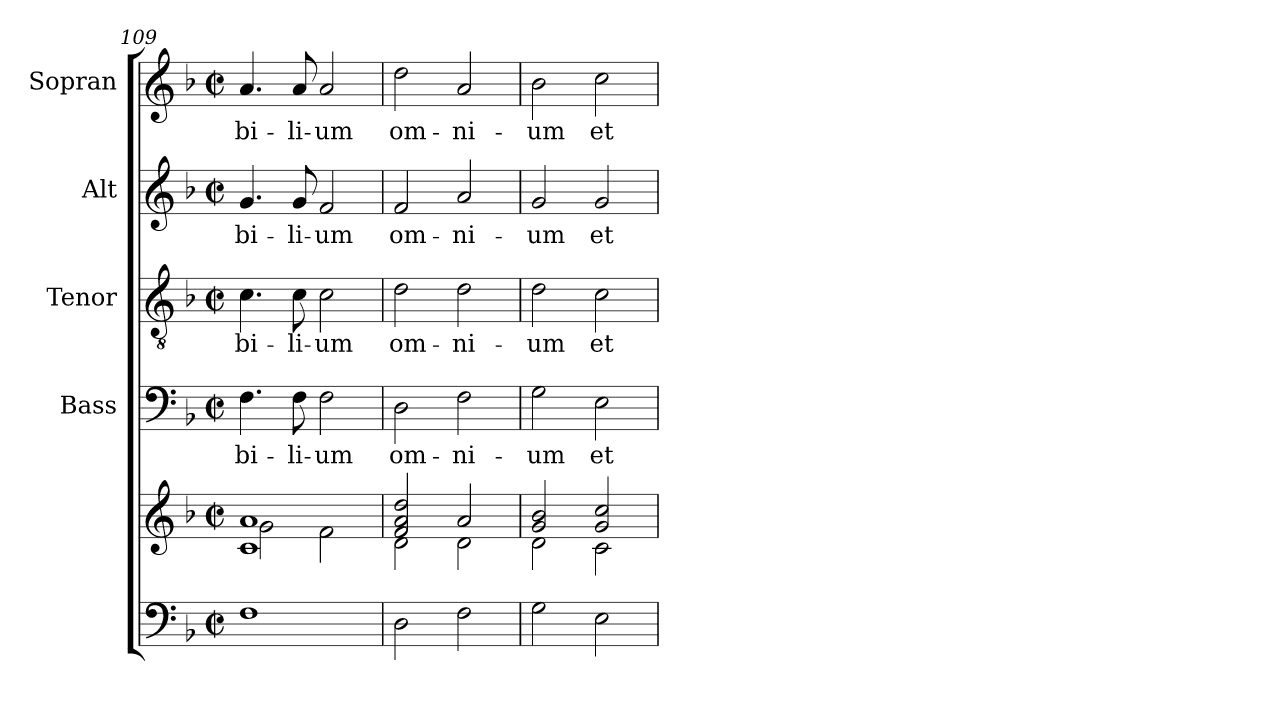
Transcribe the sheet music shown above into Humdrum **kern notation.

**kern	**kern	**kern	**text	**kern	**text	**kern	**text	**kern	**text
*part5	*part5	*part4	*part4	*part3	*part3	*part2	*part2	*part1	*part1
*staff6	*staff5	*staff4	*staff4	*staff3	*staff3	*staff2	*staff2	*staff1	*staff1
*	*	*I"Bass	*	*I"Tenor	*	*I"Alt	*	*I"Sopran	*
*	*	*I'B.	*	*I'T.	*	*I'A.	*	*I'S.	*
*clefF4	*clefG2	*clefF4	*	*clefGv2	*	*clefG2	*	*clefG2	*
*k[b-]	*k[b-]	*k[b-]	*	*k[b-]	*	*k[b-]	*	*k[b-]	*
*F:	*F:	*F:	*	*F:	*	*F:	*	*F:	*
*M2/2	*M2/2	*M2/2	*	*M2/2	*	*M2/2	*	*M2/2	*
*met(c|)	*met(c|)	*met(c|)	*	*met(c|)	*	*met(c|)	*	*met(c|)	*
=109	=109	=109	=109	=109	=109	=109	=109	=109	=109
*	*^	*	*	*	*	*	*	*	*
!	!	!	!	!LO:LY:b	!	!LO:LY:b	!	!LO:LY:b	!	!LO:LY:b
1F	1c 1a	2g\	4.F\	-bi-	4.c\	-bi-	4.g/	-bi-	4.a/	-bi-
!	!	!	!	!LO:LY:b	!	!LO:LY:b	!	!LO:LY:b	!	!LO:LY:b
.	.	.	8F\	-li-	8c\	-li-	8g/	-li-	8a/	-li-
!	!	!	!	!LO:LY:b	!	!LO:LY:b	!	!LO:LY:b	!	!LO:LY:b
.	.	2f\	2F\	-um	2c\	-um	2f/	-um	2a/	-um
=110	=110	=110	=110	=110	=110	=110	=110	=110	=110	=110
!	!	!	!	!LO:LY:b	!	!LO:LY:b	!	!LO:LY:b	!	!LO:LY:b
2D\	2f/ 2a/ 2dd/	2d\	2D\	om-	2d\	om-	2f/	om-	2dd\	om-
!	!	!	!	!LO:LY:b	!	!LO:LY:b	!	!LO:LY:b	!	!LO:LY:b
2F\	2a/	2d\	2F\	-ni-	2d\	-ni-	2a/	-ni-	2a/	-ni-
=111	=111	=111	=111	=111	=111	=111	=111	=111	=111	=111
!	!	!	!	!LO:LY:b	!	!LO:LY:b	!	!LO:LY:b	!	!LO:LY:b
2G\	2g/ 2b-/	2d\	2G\	-um	2d\	-um	2g/	-um	2b-\	-um
!	!	!	!	!LO:LY:b	!	!LO:LY:b	!	!LO:LY:b	!	!LO:LY:b
2E\	2g/ 2cc/	2c\	2E\	et	2c\	et	2g/	et	2cc\	et
*	*v	*v	*	*	*	*	*	*	*	*
=	=	=	=	=	=	=	=	=	=
*-	*-	*-	*-	*-	*-	*-	*-	*-	*-
